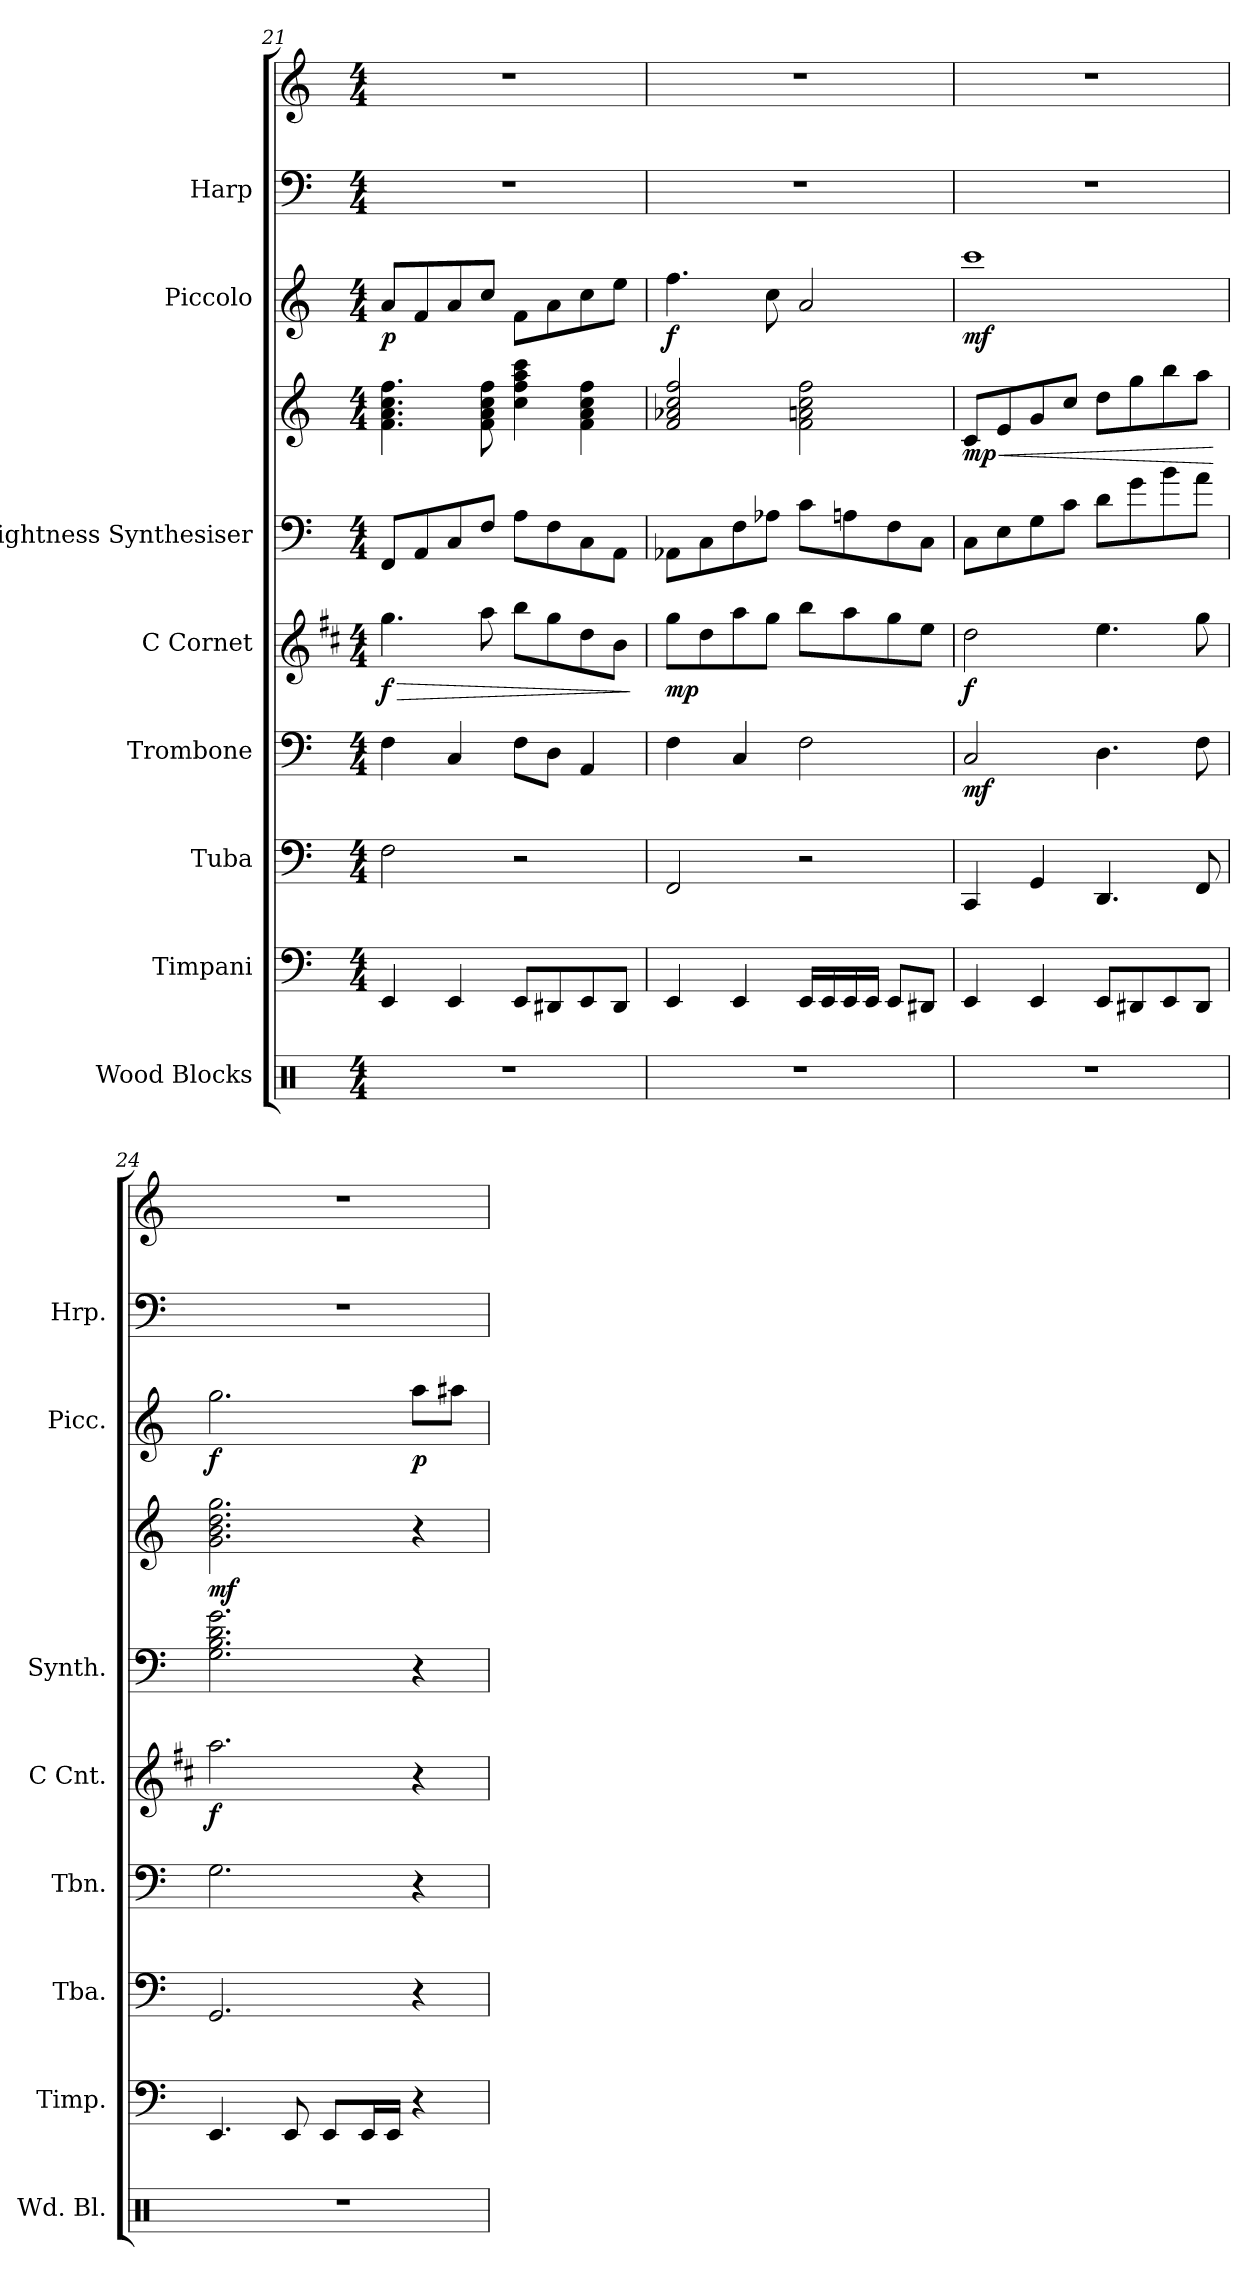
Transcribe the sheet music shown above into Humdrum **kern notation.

**kern	**kern	**kern	**kern	**dynam	**kern	**dynam	**kern	**kern	**dynam	**kern	**dynam	**kern	**kern
*part8	*part7	*part6	*part5	*part5	*part4	*part4	*part3	*part3	*part3	*part2	*part2	*part1	*part1
*staff10	*staff9	*staff8	*staff7	*staff7	*staff6	*staff6	*staff5	*staff4	*staff4/5	*staff3	*staff3	*staff2	*staff1
*I"Wood Blocks	*I"Timpani	*I"Tuba	*I"Trombone	*	*I"C Cornet	*	*I"Brightness Synthesiser	*	*	*I"Piccolo	*	*I"Harp	*
*I'Wd. Bl.	*I'Timp.	*I'Tba.	*I'Tbn.	*	*I'C Cnt.	*	*I'Synth.	*	*	*I'Picc.	*	*I'Hrp.	*
*clefX	*clefF4	*clefF4	*clefF4	*	*clefG2	*	*clefF4	*clefG2	*	*clefG2	*	*clefF4	*clefG2
*	*	*	*	*	*ITrd1c2	*	*	*	*	*ITrd-7c-12	*	*	*
*k[]	*k[]	*k[]	*k[]	*	*k[]	*	*k[]	*k[]	*	*k[]	*	*k[]	*k[]
*M4/4	*M4/4	*M4/4	*M4/4	*	*M4/4	*	*M4/4	*M4/4	*	*M4/4	*	*M4/4	*M4/4
=21	=21	=21	=21	=21	=21	=21	=21	=21	=21	=21	=21	=21	=21
!	!	!	!	!	!	!LO:HP:b	!	!	!	!	!	!	!
!	!	!	!	!	!	!LO:DY:n=1:b	!	!	!	!	!LO:DY:b	!	!
1r	4EE/	2F\	4F\	.	4.ff\	> f	8FF/L	4.f\ 4.a\ 4.cc\ 4.ff\	.	8aa/L	p	1r	1r
.	.	.	.	.	.	.	8AA/	.	.	8ff/	.	.	.
.	4EE/	.	4C/	.	.	.	8C/	.	.	8aa/	.	.	.
.	.	.	.	.	8gg\	.	8F/J	8f\ 8a\ 8cc\ 8ff\	.	8ccc/J	.	.	.
.	8EE/L	2r	8F\L	.	8aa\L	.	8A\L	4cc\ 4ff\ 4aa\ 4ccc\	.	8ff\L	.	.	.
.	8DD#X/	.	8D\J	.	8ff\	.	8F\	.	.	8aa\	.	.	.
.	8EE/	.	4AA/	.	8cc\	.	8C\	4f\ 4a\ 4cc\ 4ff\	.	8ccc\	.	.	.
.	8DD#/J	.	.	.	8a\J	.	8AA\J	.	.	8eee\J	.	.	.
.	.	.	.	.	.	]	.	.	.	.	.	.	.
=22	=22	=22	=22	=22	=22	=22	=22	=22	=22	=22	=22	=22	=22
!	!	!	!	!	!	!LO:DY:b	!	!	!	!	!LO:DY:b	!	!
1r	4EE/	2FF/	4F\	.	8ff\L	mp	8AA-X\L	2f/ 2a-X/ 2cc/ 2ff/	.	4.fff\	f	1r	1r
.	.	.	.	.	8cc\	.	8C\	.	.	.	.	.	.
.	4EE/	.	4C/	.	8gg\	.	8F\	.	.	.	.	.	.
.	.	.	.	.	8ff\J	.	8A-X\J	.	.	8ccc\	.	.	.
.	16EE/LL	2r	2F\	.	8aa\L	.	8c\L	2f\ 2an\ 2cc\ 2ff\	.	2aa/	.	.	.
.	16EE/	.	.	.	.	.	.	.	.	.	.	.	.
.	16EE/	.	.	.	8gg\	.	8An\	.	.	.	.	.	.
.	16EE/JJ	.	.	.	.	.	.	.	.	.	.	.	.
.	8EE/L	.	.	.	8ff\	.	8F\	.	.	.	.	.	.
.	8DD#X/J	.	.	.	8dd\J	.	8C\J	.	.	.	.	.	.
!!LO:PB:g=z
=23	=23	=23	=23	=23	=23	=23	=23	=23	=23	=23	=23	=23	=23
!	!	!	!	!LO:DY:b	!	!LO:DY:b	!	!	!LO:HP:b	!	!	!	!
!	!	!	!	!	!	!	!	!	!LO:DY:n=1:b	!	!LO:DY:b	!	!
1r	4EE/	4CC/	2C/	mf	2cc\	f	8C\L	8c/L	< mp	1cccc	mf	1r	1r
.	.	.	.	.	.	.	8E\	8e/	.	.	.	.	.
.	4EE/	4GG/	.	.	.	.	8G\	8g/	.	.	.	.	.
.	.	.	.	.	.	.	8c\J	8cc/J	.	.	.	.	.
.	8EE/L	4.DD/	4.D\	.	4.dd\	.	8d\L	8dd\L	.	.	.	.	.
.	8DD#X/	.	.	.	.	.	8g\	8gg\	.	.	.	.	.
.	8EE/	.	.	.	.	.	8b\	8bb\	.	.	.	.	.
.	8DD#/J	8FF/	8F\	.	8ff\	.	8a\J	8aa\J	.	.	.	.	.
.	.	.	.	.	.	.	.	.	[	.	.	.	.
=24	=24	=24	=24	=24	=24	=24	=24	=24	=24	=24	=24	=24	=24
!	!	!	!	!	!	!LO:DY:b	!	!	!LO:DY:b	!	!LO:DY:b	!	!
1r	4.EE/	2.GG/	2.G\	.	2.gg\	f	2.G\ 2.B\ 2.d\ 2.g\	2.g\ 2.b\ 2.dd\ 2.gg\	mf	2.ggg\	f	1r	1r
.	8EE/	.	.	.	.	.	.	.	.	.	.	.	.
.	8EE/L	.	.	.	.	.	.	.	.	.	.	.	.
.	16EE/L	.	.	.	.	.	.	.	.	.	.	.	.
.	16EE/JJ	.	.	.	.	.	.	.	.	.	.	.	.
!	!	!	!	!	!	!	!	!	!	!	!LO:DY:b	!	!
.	4r	4r	4r	.	4r	.	4r	4r	.	8aaa\L	p	.	.
.	.	.	.	.	.	.	.	.	.	8aaa#X\J	.	.	.
=	=	=	=	=	=	=	=	=	=	=	=	=	=
*-	*-	*-	*-	*-	*-	*-	*-	*-	*-	*-	*-	*-	*-
